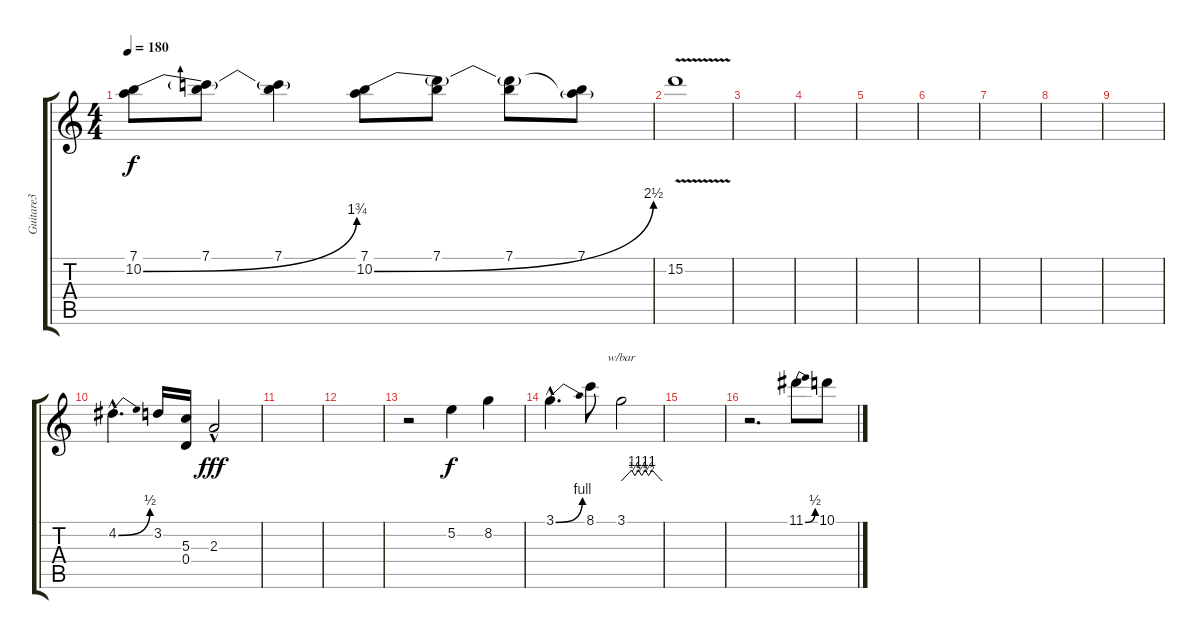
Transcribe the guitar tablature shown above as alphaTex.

\track ("Guitare3" "Guitare3") {instrument distortionguitar}
\staff {score tabs}
\tuning (E4 B3 G3 D3 A2 E2) {hide}
\ts (4 4)
\tempo 180
\clef g2
\ks c
(7.1 10.2{be (bend 0 0 60 7)}).8{dy f} (7.1 10.2{t}).8 (7.1 10.2{t}).4 (7.1 10.2{be (bend 0 0 60 10)}).8 (7.1 10.2{t}).8 (7.1 10.2{t}).8 (7.1 10.2{t}).8 |
15.2{v}.1 |
|
|
|
|
|
|
|
4.2{be (bend 0 0 60 2) hac}.4{d volume 16} 3.2.16 (5.3 0.4).16 2.3{hac}.2{dy fff} |
|
|
r.2 5.2.4{dy f} 8.2.4 |
3.1{be (bend 0 0 60 4) hac}.4{d} 8.1.8 3.1.2{tbe (custom default 0 0 15 4 20 2 25 4 30 2 35 4 40 2 45 4 60 0)} |
|
r.2{d} 11.1{be (bend 0 0 60 2)}.8 10.1.8
